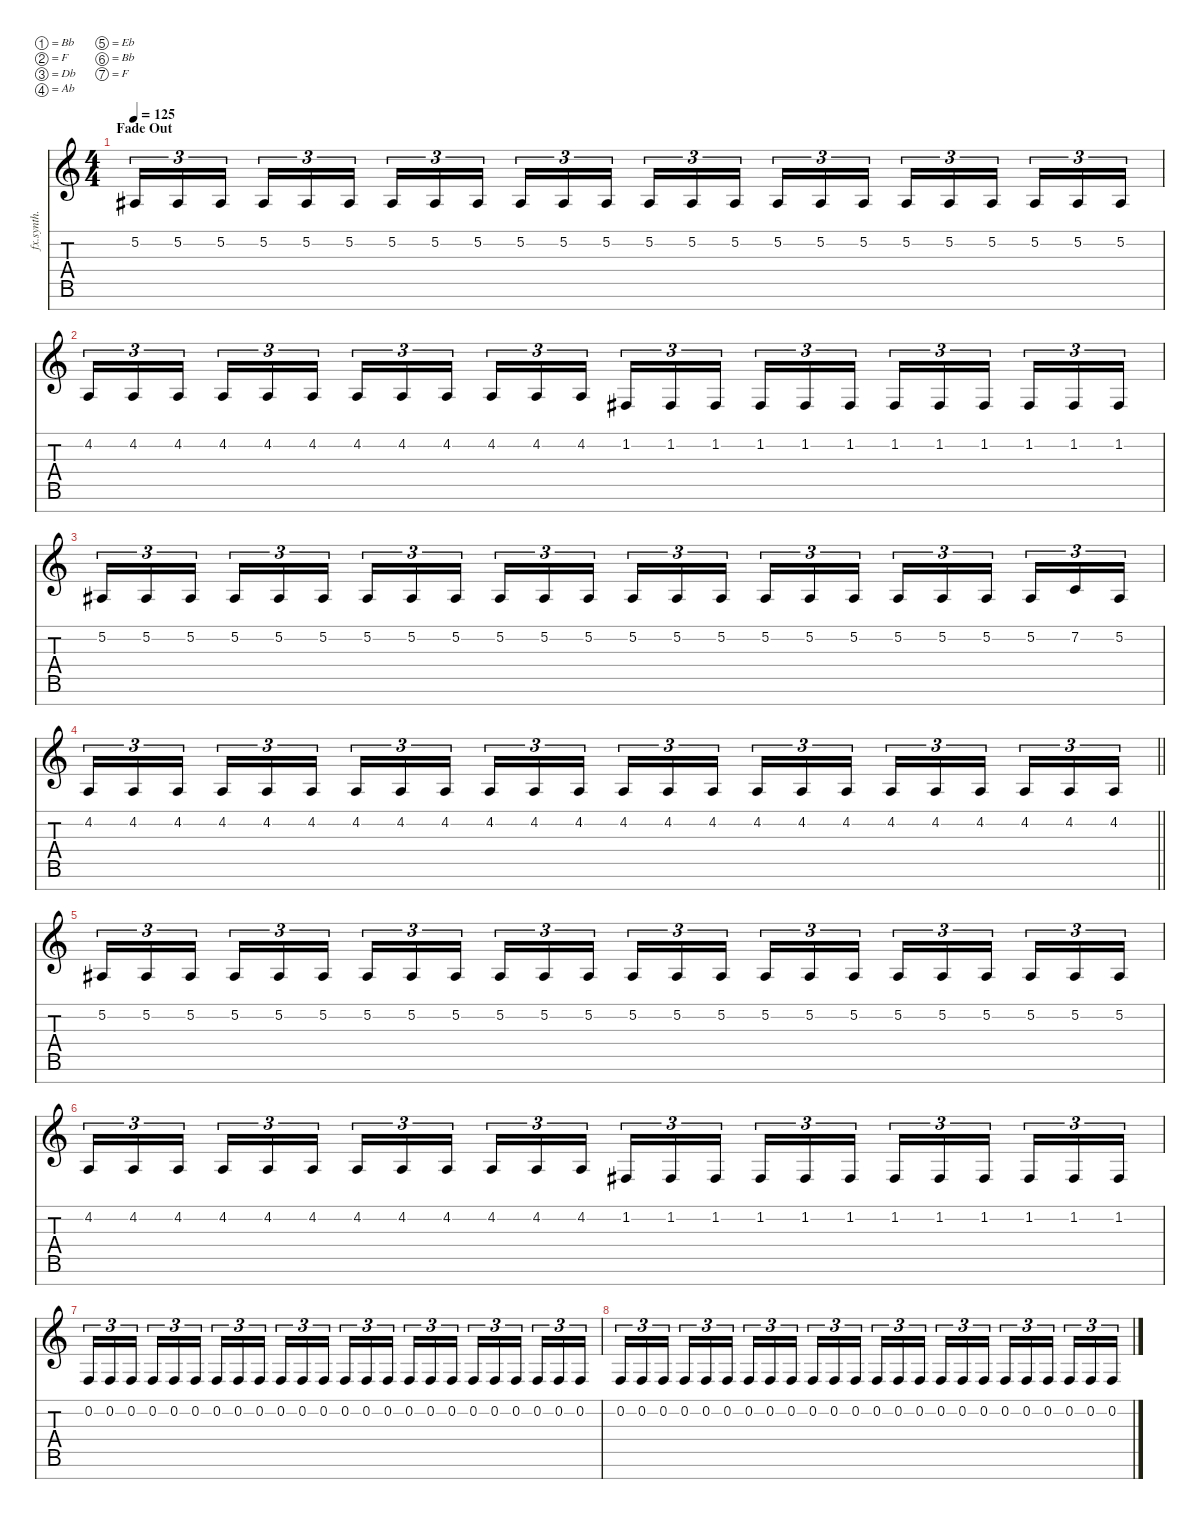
\defaultSystemsLayout 4
\hideDynamics
\bracketExtendMode nobrackets
\track ("FX" "fx.synth.") {instrument fx6goblins}
\staff {score tabs}
\tuning (Bb3 F3 Db3 Ab2 Eb2 Bb1 F1)
\ts (4 4)
\section ("" "Fade Out")
\tempo 125
\clef g2
\ks c
5.2{acc #}.16{tu (3 2) dy f} 5.2{acc #}.16{tu (3 2)} 5.2{acc #}.16{tu (3 2)} 5.2{acc #}.16{tu (3 2)} 5.2{acc #}.16{tu (3 2)} 5.2{acc #}.16{tu (3 2)} 5.2{acc #}.16{tu (3 2)} 5.2{acc #}.16{tu (3 2)} 5.2{acc #}.16{tu (3 2)} 5.2{acc #}.16{tu (3 2)} 5.2{acc #}.16{tu (3 2)} 5.2{acc #}.16{tu (3 2)} 5.2{acc #}.16{tu (3 2)} 5.2{acc #}.16{tu (3 2)} 5.2{acc #}.16{tu (3 2)} 5.2{acc #}.16{tu (3 2)} 5.2{acc #}.16{tu (3 2)} 5.2{acc #}.16{tu (3 2)} 5.2{acc #}.16{tu (3 2)} 5.2{acc #}.16{tu (3 2)} 5.2{acc #}.16{tu (3 2)} 5.2{acc #}.16{tu (3 2)} 5.2{acc #}.16{tu (3 2)} 5.2{acc #}.16{tu (3 2)} |
4.2.16{tu (3 2)} 4.2.16{tu (3 2)} 4.2.16{tu (3 2)} 4.2.16{tu (3 2)} 4.2.16{tu (3 2)} 4.2.16{tu (3 2)} 4.2.16{tu (3 2)} 4.2.16{tu (3 2)} 4.2.16{tu (3 2)} 4.2.16{tu (3 2)} 4.2.16{tu (3 2)} 4.2.16{tu (3 2)} 1.2{acc #}.16{tu (3 2)} 1.2{acc #}.16{tu (3 2)} 1.2{acc #}.16{tu (3 2)} 1.2{acc #}.16{tu (3 2)} 1.2{acc #}.16{tu (3 2)} 1.2{acc #}.16{tu (3 2)} 1.2{acc #}.16{tu (3 2)} 1.2{acc #}.16{tu (3 2)} 1.2{acc #}.16{tu (3 2)} 1.2{acc #}.16{tu (3 2)} 1.2{acc #}.16{tu (3 2)} 1.2{acc #}.16{tu (3 2)} |
5.2{acc #}.16{tu (3 2)} 5.2{acc #}.16{tu (3 2)} 5.2{acc #}.16{tu (3 2)} 5.2{acc #}.16{tu (3 2)} 5.2{acc #}.16{tu (3 2)} 5.2{acc #}.16{tu (3 2)} 5.2{acc #}.16{tu (3 2)} 5.2{acc #}.16{tu (3 2)} 5.2{acc #}.16{tu (3 2)} 5.2{acc #}.16{tu (3 2)} 5.2{acc #}.16{tu (3 2)} 5.2{acc #}.16{tu (3 2)} 5.2{acc #}.16{tu (3 2)} 5.2{acc #}.16{tu (3 2)} 5.2{acc #}.16{tu (3 2)} 5.2{acc #}.16{tu (3 2)} 5.2{acc #}.16{tu (3 2)} 5.2{acc #}.16{tu (3 2)} 5.2{acc #}.16{tu (3 2)} 5.2{acc #}.16{tu (3 2)} 5.2{acc #}.16{tu (3 2)} 5.2{acc #}.16{tu (3 2)} 7.2.16{tu (3 2)} 5.2{acc #}.16{tu (3 2)} |
\barLineRight lightlight
4.2.16{tu (3 2)} 4.2.16{tu (3 2)} 4.2.16{tu (3 2)} 4.2.16{tu (3 2)} 4.2.16{tu (3 2)} 4.2.16{tu (3 2)} 4.2.16{tu (3 2)} 4.2.16{tu (3 2)} 4.2.16{tu (3 2)} 4.2.16{tu (3 2)} 4.2.16{tu (3 2)} 4.2.16{tu (3 2)} 4.2.16{tu (3 2)} 4.2.16{tu (3 2)} 4.2.16{tu (3 2)} 4.2.16{tu (3 2)} 4.2.16{tu (3 2)} 4.2.16{tu (3 2)} 4.2.16{tu (3 2)} 4.2.16{tu (3 2)} 4.2.16{tu (3 2)} 4.2.16{tu (3 2)} 4.2.16{tu (3 2)} 4.2.16{tu (3 2)} |
5.2{acc #}.16{tu (3 2)} 5.2{acc #}.16{tu (3 2)} 5.2{acc #}.16{tu (3 2)} 5.2{acc #}.16{tu (3 2)} 5.2{acc #}.16{tu (3 2)} 5.2{acc #}.16{tu (3 2)} 5.2{acc #}.16{tu (3 2)} 5.2{acc #}.16{tu (3 2)} 5.2{acc #}.16{tu (3 2)} 5.2{acc #}.16{tu (3 2)} 5.2{acc #}.16{tu (3 2)} 5.2{acc #}.16{tu (3 2)} 5.2{acc #}.16{tu (3 2)} 5.2{acc #}.16{tu (3 2)} 5.2{acc #}.16{tu (3 2)} 5.2{acc #}.16{tu (3 2)} 5.2{acc #}.16{tu (3 2)} 5.2{acc #}.16{tu (3 2)} 5.2{acc #}.16{tu (3 2)} 5.2{acc #}.16{tu (3 2)} 5.2{acc #}.16{tu (3 2)} 5.2{acc #}.16{tu (3 2)} 5.2{acc #}.16{tu (3 2)} 5.2{acc #}.16{tu (3 2)} |
4.2.16{tu (3 2)} 4.2.16{tu (3 2)} 4.2.16{tu (3 2)} 4.2.16{tu (3 2)} 4.2.16{tu (3 2)} 4.2.16{tu (3 2)} 4.2.16{tu (3 2)} 4.2.16{tu (3 2)} 4.2.16{tu (3 2)} 4.2.16{tu (3 2)} 4.2.16{tu (3 2)} 4.2.16{tu (3 2)} 1.2{acc #}.16{tu (3 2)} 1.2{acc #}.16{tu (3 2)} 1.2{acc #}.16{tu (3 2)} 1.2{acc #}.16{tu (3 2)} 1.2{acc #}.16{tu (3 2)} 1.2{acc #}.16{tu (3 2)} 1.2{acc #}.16{tu (3 2)} 1.2{acc #}.16{tu (3 2)} 1.2{acc #}.16{tu (3 2)} 1.2{acc #}.16{tu (3 2)} 1.2{acc #}.16{tu (3 2)} 1.2{acc #}.16{tu (3 2)} |
0.2.16{tu (3 2)} 0.2.16{tu (3 2)} 0.2.16{tu (3 2)} 0.2.16{tu (3 2)} 0.2.16{tu (3 2)} 0.2.16{tu (3 2)} 0.2.16{tu (3 2)} 0.2.16{tu (3 2)} 0.2.16{tu (3 2)} 0.2.16{tu (3 2)} 0.2.16{tu (3 2)} 0.2.16{tu (3 2)} 0.2.16{tu (3 2)} 0.2.16{tu (3 2)} 0.2.16{tu (3 2)} 0.2.16{tu (3 2)} 0.2.16{tu (3 2)} 0.2.16{tu (3 2)} 0.2.16{tu (3 2)} 0.2.16{tu (3 2)} 0.2.16{tu (3 2)} 0.2.16{tu (3 2)} 0.2.16{tu (3 2)} 0.2.16{tu (3 2)} |
0.2.16{tu (3 2)} 0.2.16{tu (3 2)} 0.2.16{tu (3 2)} 0.2.16{tu (3 2)} 0.2.16{tu (3 2)} 0.2.16{tu (3 2)} 0.2.16{tu (3 2)} 0.2.16{tu (3 2)} 0.2.16{tu (3 2)} 0.2.16{tu (3 2)} 0.2.16{tu (3 2)} 0.2.16{tu (3 2)} 0.2.16{tu (3 2)} 0.2.16{tu (3 2)} 0.2.16{tu (3 2)} 0.2.16{tu (3 2)} 0.2.16{tu (3 2)} 0.2.16{tu (3 2)} 0.2.16{tu (3 2)} 0.2.16{tu (3 2)} 0.2.16{tu (3 2)} 0.2.16{tu (3 2)} 0.2.16{tu (3 2)} 0.2.16{tu (3 2)}
